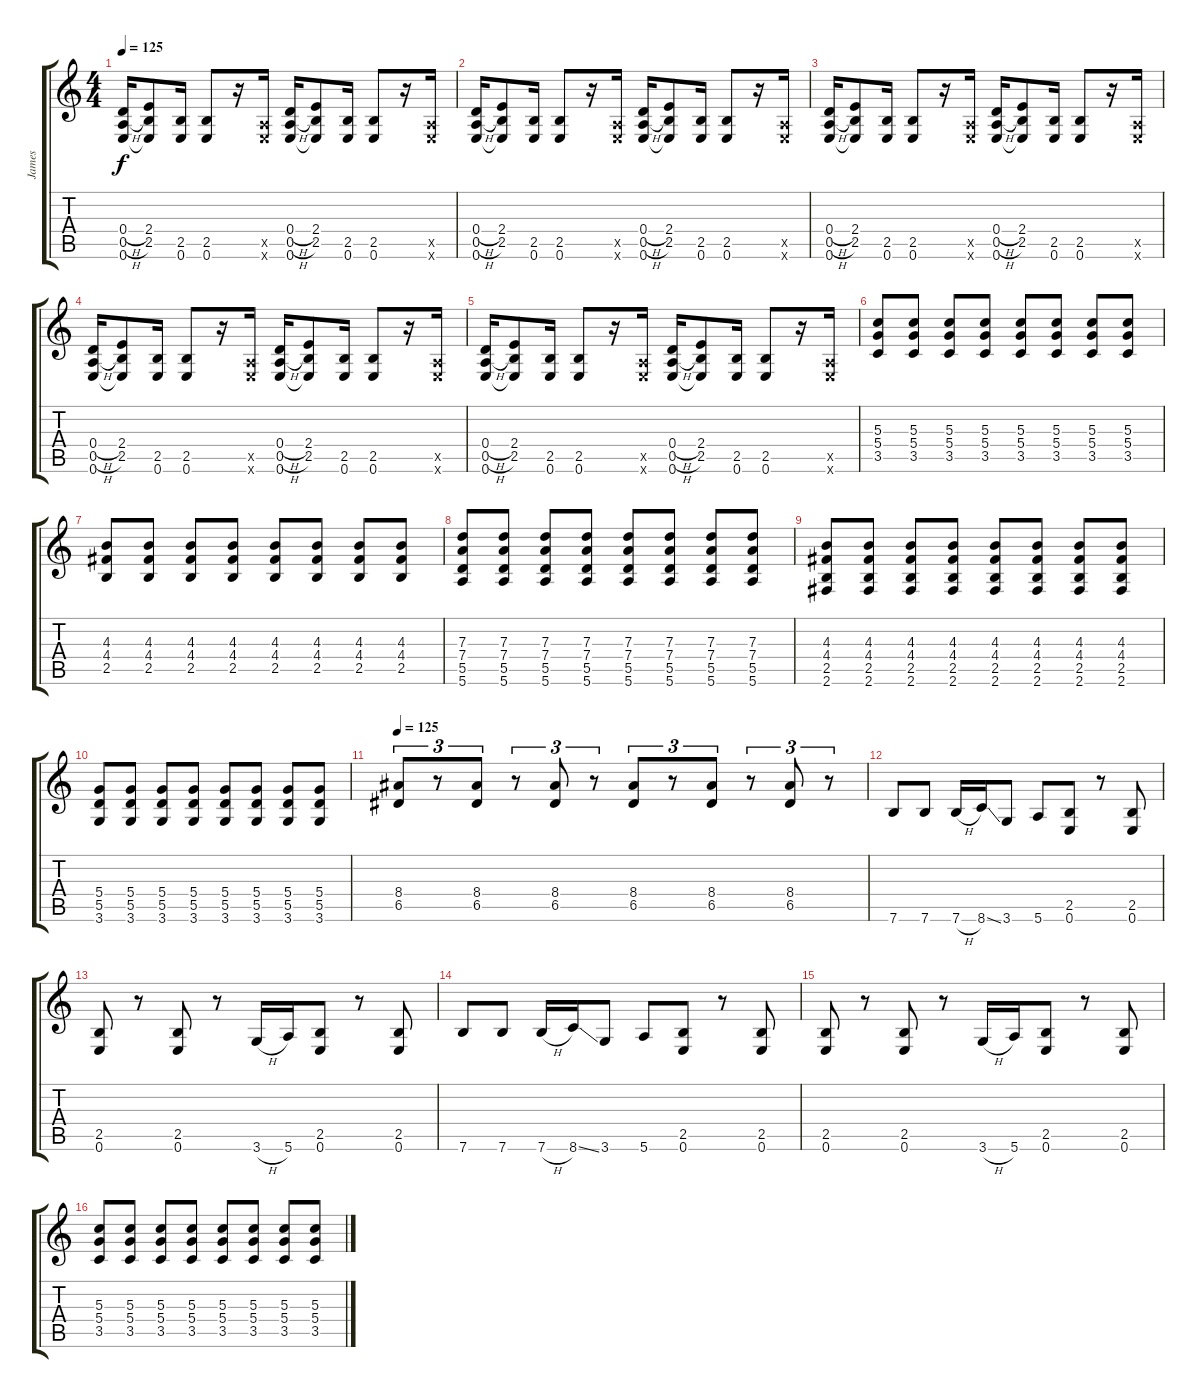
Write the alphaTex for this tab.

\track ("James" "James") {instrument electricguitarclean}
\staff {score tabs}
\tuning (E4 B3 G3 D3 A2 E2) {hide}
\ts (4 4)
\tempo 125
\clef g2
\ks c
(0.4{h} 0.5{h} 0.6).16{dy f} (2.4 2.5 0.6{t}).8 (2.5 0.6).16 (2.5 0.6).8 r.16 (0.5{x} 0.6{x}).16 (0.4{h} 0.5{h} 0.6).16 (2.4 2.5 0.6{t}).8 (2.5 0.6).16 (2.5 0.6).8 r.16 (0.5{x} 0.6{x}).16 |
(0.4{h} 0.5{h} 0.6).16 (2.4 2.5 0.6{t}).8 (2.5 0.6).16 (2.5 0.6).8 r.16 (0.5{x} 0.6{x}).16 (0.4{h} 0.5{h} 0.6).16 (2.4 2.5 0.6{t}).8 (2.5 0.6).16 (2.5 0.6).8 r.16 (0.5{x} 0.6{x}).16 |
(0.4{h} 0.5{h} 0.6).16 (2.4 2.5 0.6{t}).8 (2.5 0.6).16 (2.5 0.6).8 r.16 (0.5{x} 0.6{x}).16 (0.4{h} 0.5{h} 0.6).16 (2.4 2.5 0.6{t}).8 (2.5 0.6).16 (2.5 0.6).8 r.16 (0.5{x} 0.6{x}).16 |
(0.4{h} 0.5{h} 0.6).16 (2.4 2.5 0.6{t}).8 (2.5 0.6).16 (2.5 0.6).8 r.16 (0.5{x} 0.6{x}).16 (0.4{h} 0.5{h} 0.6).16 (2.4 2.5 0.6{t}).8 (2.5 0.6).16 (2.5 0.6).8 r.16 (0.5{x} 0.6{x}).16 |
(0.4{h} 0.5{h} 0.6).16 (2.4 2.5 0.6{t}).8 (2.5 0.6).16 (2.5 0.6).8 r.16 (0.5{x} 0.6{x}).16 (0.4{h} 0.5{h} 0.6).16 (2.4 2.5 0.6{t}).8 (2.5 0.6).16 (2.5 0.6).8 r.16 (0.5{x} 0.6{x}).16 |
(5.3 5.4 3.5).8{instrument distortionguitar} (5.3 5.4 3.5).8 (5.3 5.4 3.5).8 (5.3 5.4 3.5).8 (5.3 5.4 3.5).8 (5.3 5.4 3.5).8 (5.3 5.4 3.5).8 (5.3 5.4 3.5).8 |
(4.3 4.4 2.5).8 (4.3 4.4 2.5).8 (4.3 4.4 2.5).8 (4.3 4.4 2.5).8 (4.3 4.4 2.5).8 (4.3 4.4 2.5).8 (4.3 4.4 2.5).8 (4.3 4.4 2.5).8 |
(7.3 7.4 5.5 5.6).8 (7.3 7.4 5.5 5.6).8 (7.3 7.4 5.5 5.6).8 (7.3 7.4 5.5 5.6).8 (7.3 7.4 5.5 5.6).8 (7.3 7.4 5.5 5.6).8 (7.3 7.4 5.5 5.6).8 (7.3 7.4 5.5 5.6).8 |
(4.3 4.4 2.5 2.6).8 (4.3 4.4 2.5 2.6).8 (4.3 4.4 2.5 2.6).8 (4.3 4.4 2.5 2.6).8 (4.3 4.4 2.5 2.6).8 (4.3 4.4 2.5 2.6).8 (4.3 4.4 2.5 2.6).8 (4.3 4.4 2.5 2.6).8 |
(5.4 5.5 3.6).8 (5.4 5.5 3.6).8 (5.4 5.5 3.6).8 (5.4 5.5 3.6).8 (5.4 5.5 3.6).8 (5.4 5.5 3.6).8 (5.4 5.5 3.6).8 (5.4 5.5 3.6).8 |
\tempo 125
(8.4 6.5).8{tu (3 2) volume 13 instrument distortionguitar} r.8{tu (3 2)} (8.4 6.5).8{tu (3 2)} r.8{tu (3 2)} (8.4 6.5).8{tu (3 2)} r.8{tu (3 2)} (8.4 6.5).8{tu (3 2)} r.8{tu (3 2)} (8.4 6.5).8{tu (3 2)} r.8{tu (3 2)} (8.4 6.5).8{tu (3 2)} r.8{tu (3 2)} |
7.6.8 7.6.8 7.6{h}.16 8.6{ss}.16 3.6.8 5.6.8 (2.5 0.6).8 r.8 (2.5 0.6).8 |
(2.5 0.6).8 r.8 (2.5 0.6).8 r.8 3.6{h}.16 5.6.16 (2.5 0.6).8 r.8 (2.5 0.6).8 |
7.6.8 7.6.8 7.6{h}.16 8.6{ss}.16 3.6.8 5.6.8 (2.5 0.6).8 r.8 (2.5 0.6).8 |
(2.5 0.6).8 r.8 (2.5 0.6).8 r.8 3.6{h}.16 5.6.16 (2.5 0.6).8 r.8 (2.5 0.6).8 |
(5.3 5.4 3.5).8{instrument distortionguitar} (5.3 5.4 3.5).8 (5.3 5.4 3.5).8 (5.3 5.4 3.5).8 (5.3 5.4 3.5).8 (5.3 5.4 3.5).8 (5.3 5.4 3.5).8 (5.3 5.4 3.5).8
